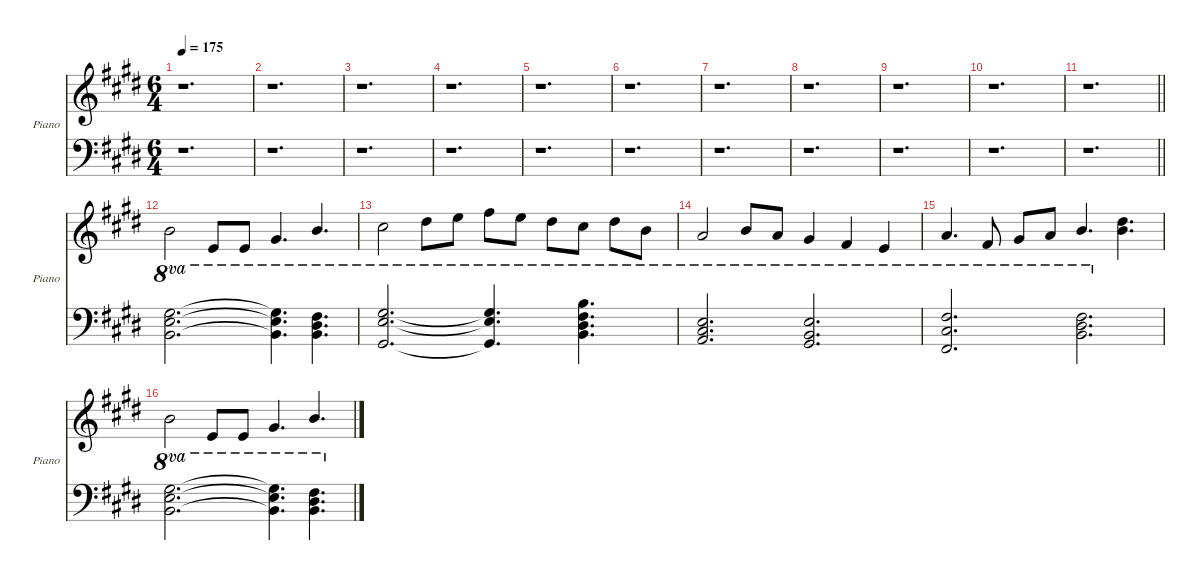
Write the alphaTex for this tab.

\defaultSystemsLayout 4
\hideDynamics
\bracketExtendMode nobrackets
\useSystemSignSeparator
\singleTrackTrackNamePolicy allsystems
\multiTrackTrackNamePolicy allsystems
\firstSystemTrackNameMode fullname
\otherSystemsTrackNameMode fullname
\firstSystemTrackNameOrientation horizontal
\otherSystemsTrackNameOrientation horizontal
\track ("Piano" "pno.") {instrument acousticgrandpiano}
\staff {score}
\tuning (E3 B2 G2 D2 A1 E1 B1)
\ts (6 4)
\tempo 175
\clef g2
\ks e
r.1{d dy f beam Down} |
r.1{d beam Down} |
r.1{d beam Down} |
r.1{d beam Down} |
r.1{d beam Down} |
r.1{d beam Down} |
r.1{d beam Down} |
r.1{d beam Down} |
r.1{d beam Down} |
r.1{d beam Down} |
\barLineRight lightlight
r.1{d beam Down} |
19.1{acc forcenatural}.2{dy mp instrument musicbox beam Down} 21.3{acc forcenatural}.8{beam Up} 21.3{acc forcenatural}.8{beam Up} 21.2{acc #}.4{d beam Up} 24.2{acc forcenatural}.4{d beam Up} |
26.2{acc #}.2{beam Down} 28.2{acc #}.8{beam Down} 29.2{acc forcenatural}.8{beam Down} 31.2{acc #}.8{beam Down} 29.2{acc forcenatural}.8{beam Down} 28.2{acc #}.8{beam Down} 26.2{acc #}.8{beam Down} 28.2{acc #}.8{beam Down} 28.3{acc forcenatural}.8{beam Down} |
26.3{acc forcenatural}.2{beam Up} 24.2{acc forcenatural}.8{beam Up} 22.2{acc forcenatural}.8{beam Up} 21.2{acc #}.4{beam Up} 19.2{acc #}.4{beam Up} 17.2{acc forcenatural}.4{beam Up} |
17.1{acc forcenatural}.4{d beam Up} 14.1{acc #}.8{beam Up} 16.1{acc #}.8{beam Up} 17.1{acc forcenatural}.8{beam Up} 19.1{acc forcenatural}.4{d beam Up} (23.1{acc #} 24.2{acc forcenatural}).4{d beam Down} |
24.2{acc forcenatural}.2{beam Down} 21.3{acc forcenatural}.8{beam Up} 21.3{acc forcenatural}.8{beam Up} 21.2{acc #}.4{d beam Up} 24.2{acc forcenatural}.4{d beam Up}
\staff {score}
\tuning (E3 B2 G2 D2 A1 E1 B1)
\clef f4
\ottava regular
\simile none
\ks e
r.1{d dy f beam Down} |
r.1{d beam Down} |
r.1{d beam Down} |
r.1{d beam Down} |
r.1{d beam Down} |
r.1{d beam Down} |
r.1{d beam Down} |
r.1{d beam Down} |
r.1{d beam Down} |
r.1{d beam Down} |
\barLineRight lightlight
r.1{d beam Down} |
(21.2{acc #} 21.3{acc forcenatural} 21.4{acc forcenatural}).2{d ot 8va dy mp beam Down} (21.2{t acc #} 21.3{t acc forcenatural} 21.4{t acc forcenatural}).4{d ot 8va dy f beam Down} (19.2{acc #} 20.3{acc #} 21.4{acc forcenatural}).4{d ot 8va dy mp beam Down} |
(21.2{acc #} 21.3{acc forcenatural} 21.7{acc #}).2{d ot 8va beam Up} (21.2{t acc #} 21.3{t acc forcenatural} 21.7{t acc #}).4{d ot 8va dy f beam Up} (19.1{acc forcenatural} 19.2{acc #} 21.4{acc forcenatural} 20.3{acc #}).4{d ot 8va dy mp beam Down} |
(12.1{acc forcenatural} 14.3{acc forcenatural} 14.2{acc #}).2{d ot 8va beam Up} (12.1{acc forcenatural} 12.2{acc forcenatural} 13.3{acc #}).2{d ot 8va beam Up} |
(14.1{acc #} 14.2{acc #} 11.3{acc #}).2{d ot 8va beam Up} (14.1{acc #} 16.2{acc #} 16.3{acc forcenatural}).2{d ot 8va beam Down} |
(16.1{acc #} 17.2{acc forcenatural} 16.3{acc forcenatural}).2{d ot 8va beam Down} (16.1{t acc #} 17.2{t acc forcenatural} 16.3{t acc forcenatural}).4{d ot 8va dy f beam Down} (19.2{acc #} 20.3{acc #} 21.4{acc forcenatural}).4{d ot 8va dy mp beam Down}
